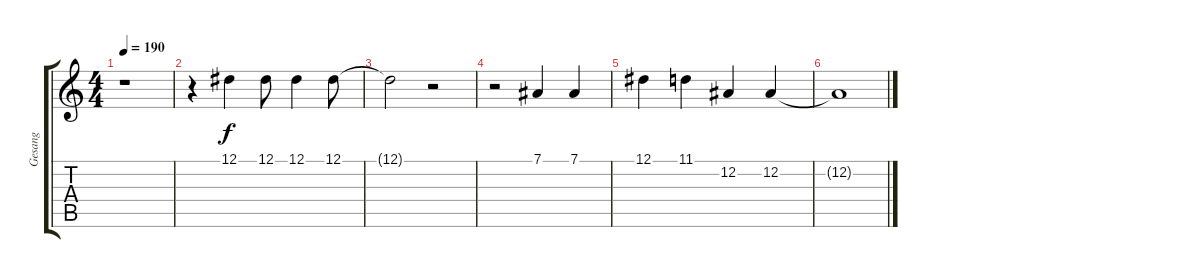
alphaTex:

\track ("Gesang" "Gesang") {instrument trumpet}
\staff {score tabs}
\tuning (Eb4 Bb3 Gb3 Db3 Ab2 Eb2) {hide}
\ts (4 4)
\tempo 190
\clef g2
\ks c
r.1{dy f} |
r.4 12.1.4 12.1.8 12.1.4 12.1.8 |
12.1{t}.2 r.2 |
r.2 7.1.4 7.1.4 |
12.1.4 11.1.4 12.2.4 12.2.4 |
12.2{t}.1
